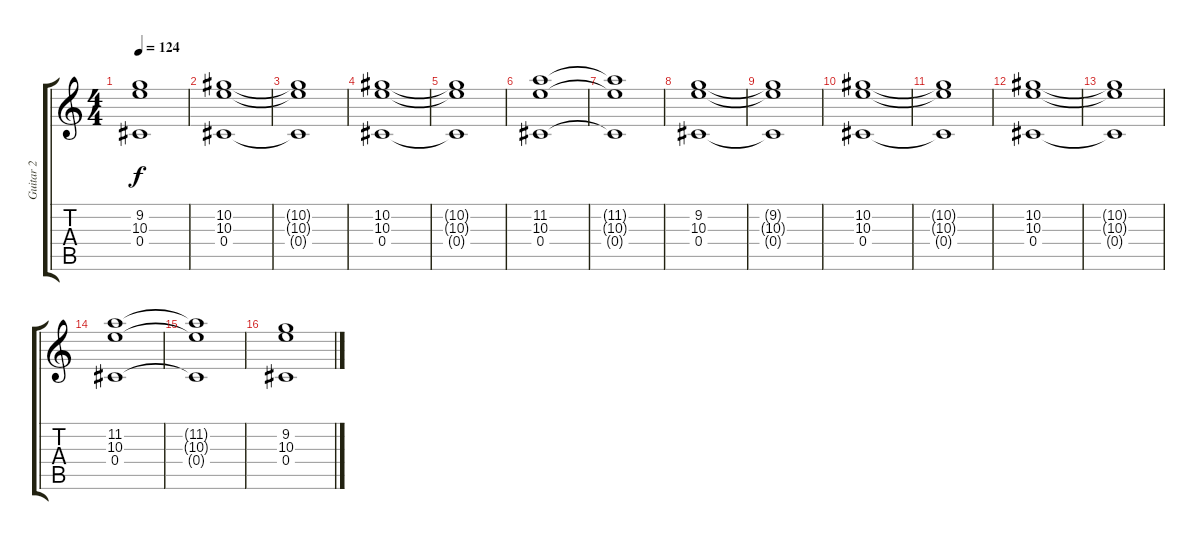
\track ("Guitar 2" "Guitar 2") {instrument distortionguitar}
\staff {score tabs}
\tuning (Eb4 Bb3 Gb3 Db3 Ab2 Db2) {hide}
\ts (4 4)
\tempo 124
\clef g2
\ks c
(9.2{t} 10.3{t} 0.4{t}).1{dy f} |
(10.2 10.3 0.4).1 |
(10.2{t} 10.3{t} 0.4{t}).1 |
(10.2 10.3 0.4).1 |
(10.2{t} 10.3{t} 0.4{t}).1 |
(11.2 10.3 0.4).1 |
(11.2{t} 10.3{t} 0.4{t}).1 |
(9.2 10.3 0.4).1 |
(9.2{t} 10.3{t} 0.4{t}).1 |
(10.2 10.3 0.4).1 |
(10.2{t} 10.3{t} 0.4{t}).1 |
(10.2 10.3 0.4).1 |
(10.2{t} 10.3{t} 0.4{t}).1 |
(11.2 10.3 0.4).1 |
(11.2{t} 10.3{t} 0.4{t}).1 |
(9.2 10.3 0.4).1
